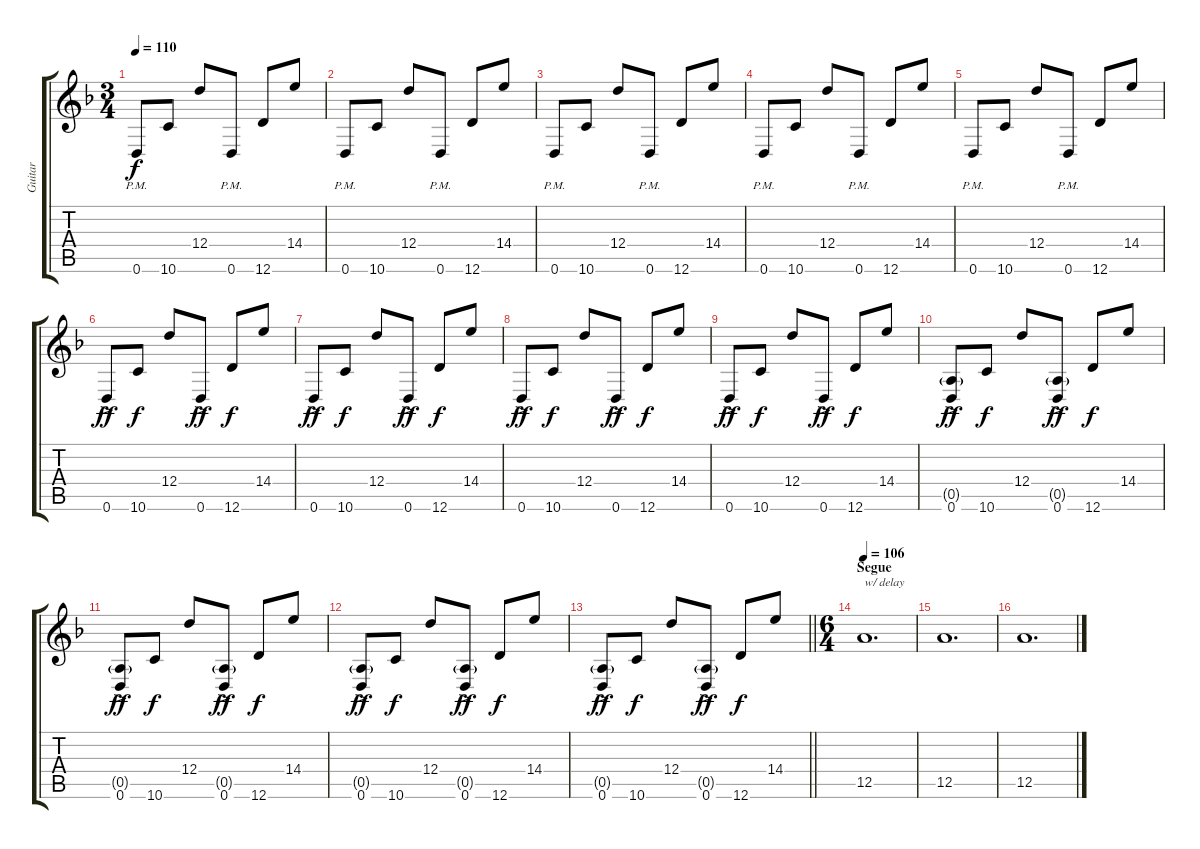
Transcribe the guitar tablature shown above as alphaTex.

\track ("Guitar" "Guitar") {instrument distortionguitar}
\staff {score tabs}
\tuning (E4 B3 G3 D3 A2 D2) {hide}
\ts (3 4)
\tempo 110
\clef g2
\ks dminor
0.6{pm}.8{dy f} 10.6.8 12.4.8 0.6{pm}.8 12.6.8 14.4.8 |
0.6{pm}.8 10.6.8 12.4.8 0.6{pm}.8 12.6.8 14.4.8 |
0.6{pm}.8 10.6.8 12.4.8 0.6{pm}.8 12.6.8 14.4.8 |
0.6{pm}.8 10.6.8 12.4.8 0.6{pm}.8 12.6.8 14.4.8 |
0.6{pm}.8 10.6.8 12.4.8 0.6{pm}.8 12.6.8 14.4.8 |
0.6{ac}.8{dy ff volume 15} 10.6.8{dy f} 12.4.8 0.6{ac}.8{dy ff} 12.6.8{dy f} 14.4.8 |
0.6{ac}.8{dy ff} 10.6.8{dy f} 12.4.8 0.6{ac}.8{dy ff} 12.6.8{dy f} 14.4.8 |
0.6{ac}.8{dy ff} 10.6.8{dy f} 12.4.8 0.6{ac}.8{dy ff} 12.6.8{dy f} 14.4.8 |
0.6{ac}.8{dy ff} 10.6.8{dy f} 12.4.8 0.6{ac}.8{dy ff} 12.6.8{dy f} 14.4.8 |
(0.5{g} 0.6{ac}).8{dy ff} 10.6.8{dy f} 12.4.8 (0.5{g} 0.6{ac}).8{dy ff} 12.6.8{dy f} 14.4.8 |
(0.5{g} 0.6{ac}).8{dy ff} 10.6.8{dy f} 12.4.8 (0.5{g} 0.6{ac}).8{dy ff} 12.6.8{dy f} 14.4.8 |
(0.5{g} 0.6{ac}).8{dy ff} 10.6.8{dy f} 12.4.8 (0.5{g} 0.6{ac}).8{dy ff} 12.6.8{dy f} 14.4.8 |
\barLineRight lightlight
(0.5{g} 0.6{ac}).8{dy ff} 10.6.8{dy f} 12.4.8 (0.5{g} 0.6{ac}).8{dy ff} 12.6.8{dy f} 14.4.8 |
\ts (6 4)
\section ("" "Segue")
\tempo 106
12.5.1{d txt "w/ delay" volume 10} |
12.5.1{d} |
12.5.1{d}
